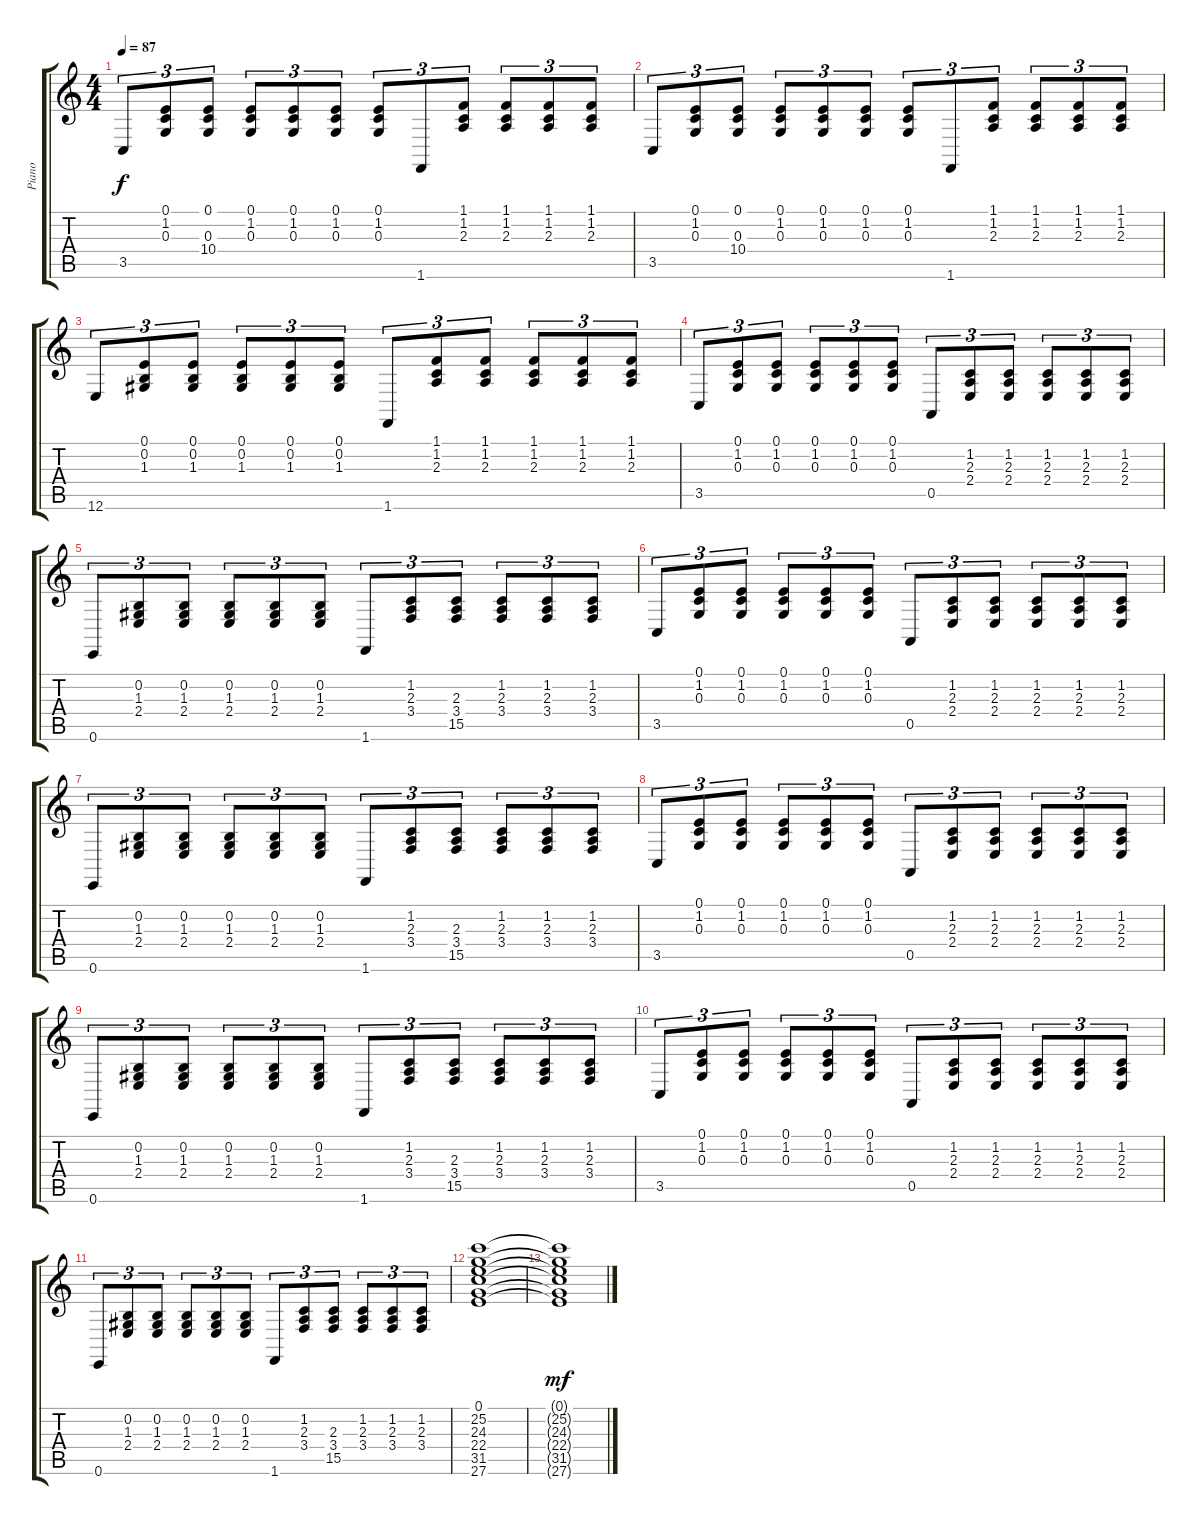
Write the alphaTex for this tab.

\track ("Piano" "Piano") {instrument acousticgrandpiano}
\staff {score tabs}
\tuning (E4 B3 G3 D3 A2 E2) {hide}
\ts (4 4)
\tempo 87
\clef g2
\ks c
3.5.8{tu (3 2) dy f} (0.1 1.2 0.3).8{tu (3 2)} (0.1 0.3 10.4).8{tu (3 2)} (0.1 1.2 0.3).8{tu (3 2)} (0.1 1.2 0.3).8{tu (3 2)} (0.1 1.2 0.3).8{tu (3 2)} (0.1 1.2 0.3).8{tu (3 2)} 1.6.8{tu (3 2)} (1.1 1.2 2.3).8{tu (3 2)} (1.1 1.2 2.3).8{tu (3 2)} (1.1 1.2 2.3).8{tu (3 2)} (1.1 1.2 2.3).8{tu (3 2)} |
3.5.8{tu (3 2)} (0.1 1.2 0.3).8{tu (3 2)} (0.1 0.3 10.4).8{tu (3 2)} (0.1 1.2 0.3).8{tu (3 2)} (0.1 1.2 0.3).8{tu (3 2)} (0.1 1.2 0.3).8{tu (3 2)} (0.1 1.2 0.3).8{tu (3 2)} 1.6.8{tu (3 2)} (1.1 1.2 2.3).8{tu (3 2)} (1.1 1.2 2.3).8{tu (3 2)} (1.1 1.2 2.3).8{tu (3 2)} (1.1 1.2 2.3).8{tu (3 2)} |
12.6.8{tu (3 2)} (0.1 0.2 1.3).8{tu (3 2)} (0.1 0.2 1.3).8{tu (3 2)} (0.1 0.2 1.3).8{tu (3 2)} (0.1 0.2 1.3).8{tu (3 2)} (0.1 0.2 1.3).8{tu (3 2)} 1.6.8{tu (3 2)} (1.1 1.2 2.3).8{tu (3 2)} (1.1 1.2 2.3).8{tu (3 2)} (1.1 1.2 2.3).8{tu (3 2)} (1.1 1.2 2.3).8{tu (3 2)} (1.1 1.2 2.3).8{tu (3 2)} |
3.5.8{tu (3 2)} (0.1 1.2 0.3).8{tu (3 2)} (0.1 1.2 0.3).8{tu (3 2)} (0.1 1.2 0.3).8{tu (3 2)} (0.1 1.2 0.3).8{tu (3 2)} (0.1 1.2 0.3).8{tu (3 2)} 0.5.8{tu (3 2)} (1.2 2.3 2.4).8{tu (3 2)} (1.2 2.3 2.4).8{tu (3 2)} (1.2 2.3 2.4).8{tu (3 2)} (1.2 2.3 2.4).8{tu (3 2)} (1.2 2.3 2.4).8{tu (3 2)} |
0.6.8{tu (3 2)} (0.2 1.3 2.4).8{tu (3 2)} (0.2 1.3 2.4).8{tu (3 2)} (0.2 1.3 2.4).8{tu (3 2)} (0.2 1.3 2.4).8{tu (3 2)} (0.2 1.3 2.4).8{tu (3 2)} 1.6.8{tu (3 2)} (1.2 2.3 3.4).8{tu (3 2)} (2.3 3.4 15.5).8{tu (3 2)} (1.2 2.3 3.4).8{tu (3 2)} (1.2 2.3 3.4).8{tu (3 2)} (1.2 2.3 3.4).8{tu (3 2)} |
3.5.8{tu (3 2)} (0.1 1.2 0.3).8{tu (3 2)} (0.1 1.2 0.3).8{tu (3 2)} (0.1 1.2 0.3).8{tu (3 2)} (0.1 1.2 0.3).8{tu (3 2)} (0.1 1.2 0.3).8{tu (3 2)} 0.5.8{tu (3 2)} (1.2 2.3 2.4).8{tu (3 2)} (1.2 2.3 2.4).8{tu (3 2)} (1.2 2.3 2.4).8{tu (3 2)} (1.2 2.3 2.4).8{tu (3 2)} (1.2 2.3 2.4).8{tu (3 2)} |
0.6.8{tu (3 2)} (0.2 1.3 2.4).8{tu (3 2)} (0.2 1.3 2.4).8{tu (3 2)} (0.2 1.3 2.4).8{tu (3 2)} (0.2 1.3 2.4).8{tu (3 2)} (0.2 1.3 2.4).8{tu (3 2)} 1.6.8{tu (3 2)} (1.2 2.3 3.4).8{tu (3 2)} (2.3 3.4 15.5).8{tu (3 2)} (1.2 2.3 3.4).8{tu (3 2)} (1.2 2.3 3.4).8{tu (3 2)} (1.2 2.3 3.4).8{tu (3 2)} |
3.5.8{tu (3 2)} (0.1 1.2 0.3).8{tu (3 2)} (0.1 1.2 0.3).8{tu (3 2)} (0.1 1.2 0.3).8{tu (3 2)} (0.1 1.2 0.3).8{tu (3 2)} (0.1 1.2 0.3).8{tu (3 2)} 0.5.8{tu (3 2)} (1.2 2.3 2.4).8{tu (3 2)} (1.2 2.3 2.4).8{tu (3 2)} (1.2 2.3 2.4).8{tu (3 2)} (1.2 2.3 2.4).8{tu (3 2)} (1.2 2.3 2.4).8{tu (3 2)} |
0.6.8{tu (3 2)} (0.2 1.3 2.4).8{tu (3 2)} (0.2 1.3 2.4).8{tu (3 2)} (0.2 1.3 2.4).8{tu (3 2)} (0.2 1.3 2.4).8{tu (3 2)} (0.2 1.3 2.4).8{tu (3 2)} 1.6.8{tu (3 2)} (1.2 2.3 3.4).8{tu (3 2)} (2.3 3.4 15.5).8{tu (3 2)} (1.2 2.3 3.4).8{tu (3 2)} (1.2 2.3 3.4).8{tu (3 2)} (1.2 2.3 3.4).8{tu (3 2)} |
3.5.8{tu (3 2)} (0.1 1.2 0.3).8{tu (3 2)} (0.1 1.2 0.3).8{tu (3 2)} (0.1 1.2 0.3).8{tu (3 2)} (0.1 1.2 0.3).8{tu (3 2)} (0.1 1.2 0.3).8{tu (3 2)} 0.5.8{tu (3 2)} (1.2 2.3 2.4).8{tu (3 2)} (1.2 2.3 2.4).8{tu (3 2)} (1.2 2.3 2.4).8{tu (3 2)} (1.2 2.3 2.4).8{tu (3 2)} (1.2 2.3 2.4).8{tu (3 2)} |
0.6.8{tu (3 2)} (0.2 1.3 2.4).8{tu (3 2)} (0.2 1.3 2.4).8{tu (3 2)} (0.2 1.3 2.4).8{tu (3 2)} (0.2 1.3 2.4).8{tu (3 2)} (0.2 1.3 2.4).8{tu (3 2)} 1.6.8{tu (3 2)} (1.2 2.3 3.4).8{tu (3 2)} (2.3 3.4 15.5).8{tu (3 2)} (1.2 2.3 3.4).8{tu (3 2)} (1.2 2.3 3.4).8{tu (3 2)} (1.2 2.3 3.4).8{tu (3 2)} |
(0.1 25.2 24.3 22.4 31.5 27.6).1 |
(0.1{t} 25.2{t} 24.3{t} 22.4{t} 31.5{t} 27.6{t}).1{dy mf}
